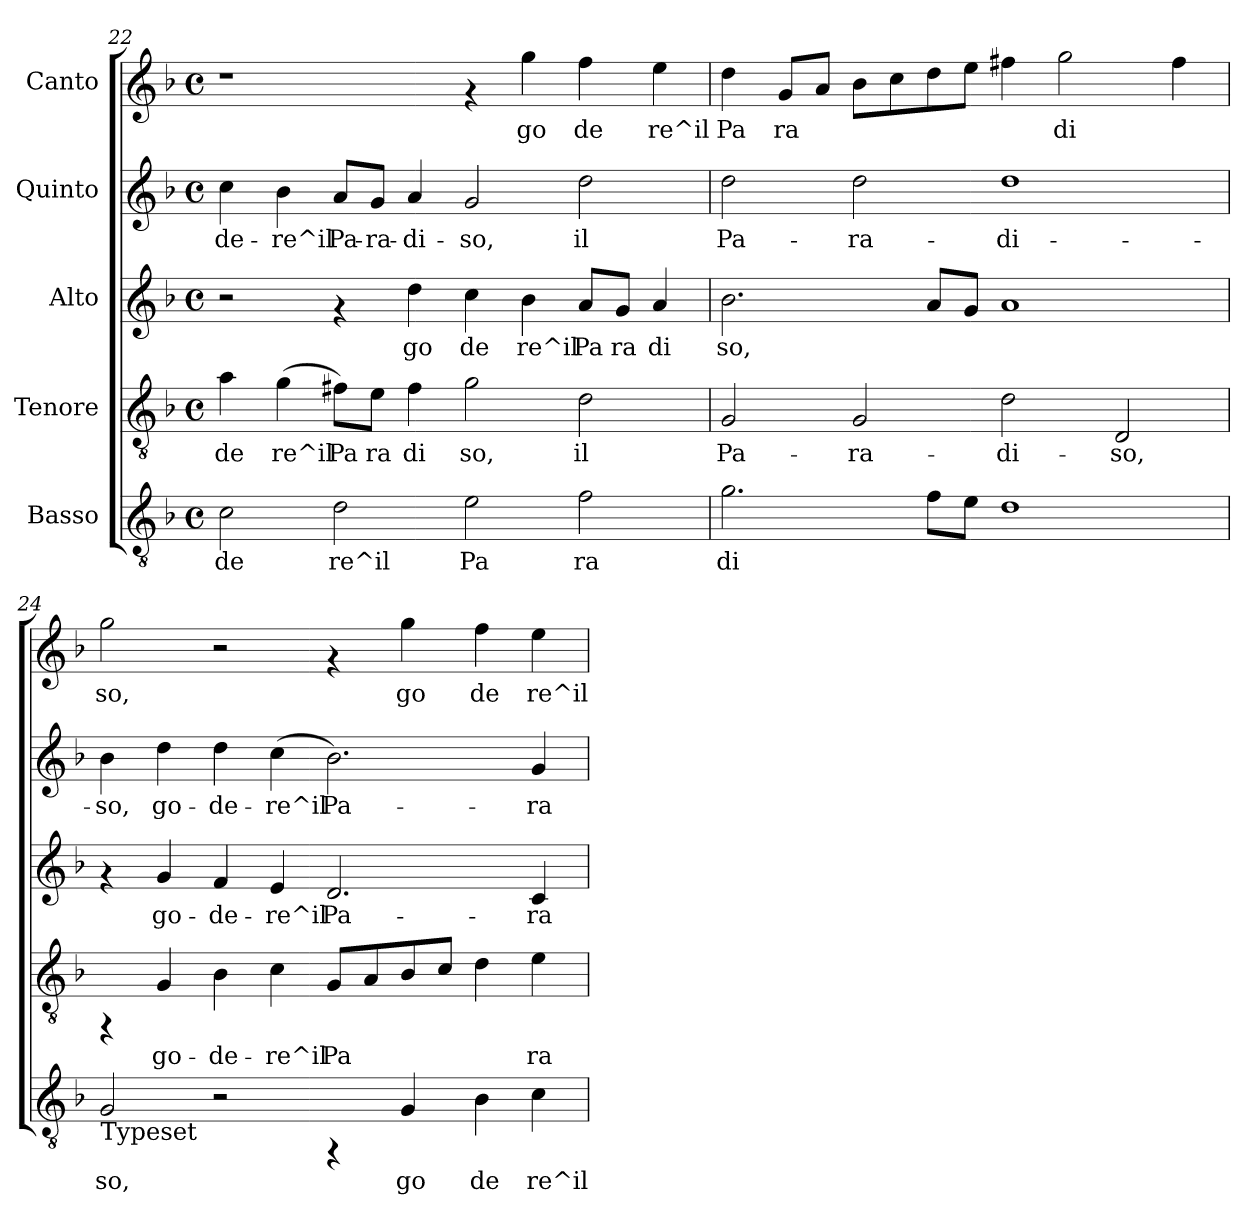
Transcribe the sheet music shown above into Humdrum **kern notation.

**kern	**text	**kern	**text	**kern	**text	**kern	**text	**kern	**text
*part5	*part5	*part4	*part4	*part3	*part3	*part2	*part2	*part1	*part1
*staff5	*staff5	*staff4	*staff4	*staff3	*staff3	*staff2	*staff2	*staff1	*staff1
*I"Basso	*	*I"Tenore	*	*I"Alto	*	*I"Quinto	*	*I"Canto	*
*clefGv2	*	*clefGv2	*	*clefG2	*	*clefG2	*	*clefG2	*
*k[b-]	*	*k[b-]	*	*k[b-]	*	*k[b-]	*	*k[b-]	*
*F:	*	*F:	*	*F:	*	*F:	*	*F:	*
*M4/4	*	*M4/4	*	*M4/4	*	*M4/4	*	*M4/4	*
*met(c)	*	*met(c)	*	*met(c)	*	*met(c)	*	*met(c)	*
=22	=22	=22	=22	=22	=22	=22	=22	=22	=22
!	!LO:LY:b:cj	!	!LO:LY:b:cj	!	!	!	!LO:LY:b:cj	!	!
2c\	de	4a\	de	2r	.	4cc\	-de-	1r	.
!	!	!	!LO:LY:b:cj	!	!	!	!LO:LY:b:cj	!	!
.	.	(<4g\	re^il	.	.	4b-\	-re^il	.	.
!	!LO:LY:b:cj	!	!LO:LY:b:cj	!	!	!	!LO:LY:b:cj	!	!
2d\	re^il	8f#X\L)	Pa	4rf	.	8a/L	Pa-	.	.
!	!	!	!LO:LY:b:cj	!	!	!	!LO:LY:b:cj	!	!
.	.	8e\J	ra	.	.	8g/J	-ra-	.	.
!	!	!	!LO:LY:b:cj	!	!LO:LY:b:cj	!	!LO:LY:b:cj	!	!
.	.	4f#\	di	4dd\	go	4a/	-di-	.	.
!	!LO:LY:b:cj	!	!LO:LY:b:cj	!	!LO:LY:b:cj	!	!LO:LY:b:cj	!	!
2e\	Pa	2g\	so,	4cc\	de	2g/	-so,	4rf	.
!	!	!	!	!	!LO:LY:b:cj	!	!	!	!LO:LY:b:cj
.	.	.	.	4b-\	re^il	.	.	4gg\	go
!	!LO:LY:b:cj	!	!LO:LY:b:cj	!	!LO:LY:b:cj	!	!LO:LY:b:cj	!	!LO:LY:b:cj
2f\	ra	2d\	il	8a/L	Pa	2dd\	il	4ff\	de
!	!	!	!	!	!LO:LY:b:cj	!	!	!	!
.	.	.	.	8g/J	ra	.	.	.	.
!	!	!	!	!	!LO:LY:b:cj	!	!	!	!LO:LY:b:cj
.	.	.	.	4a/	di	.	.	4ee\	re^il
!!LO:PB:g=z
=23	=23	=23	=23	=23	=23	=23	=23	=23	=23
!	!LO:LY:b:cj	!	!LO:LY:b:cj	!	!LO:LY:b:cj	!	!LO:LY:b:cj	!	!LO:LY:b:cj
2.g\	di	2G/	Pa-	2.b-\	so,	2dd\	Pa-	4dd\	Pa
!	!	!	!	!	!	!	!	!	!LO:LY:b:cj
.	.	.	.	.	.	.	.	8g/L	ra
!	!	!	!	!	!	!	!	!	!LO:LY:b:cj
.	.	.	.	.	.	.	.	8a/J	.
!	!	!	!LO:LY:b:cj	!	!	!	!LO:LY:b:cj	!	!LO:LY:b:cj
.	.	2G/	-ra-	.	.	2dd\	-ra-	8b-\L	.
!	!	!	!	!	!	!	!	!	!LO:LY:b:cj
.	.	.	.	.	.	.	.	8cc\	.
!	!LO:LY:b:cj	!	!	!	!LO:LY:b:cj	!	!	!	!LO:LY:b:cj
8f\L	.	.	.	8a/L	.	.	.	8dd\	.
!	!LO:LY:b:cj	!	!	!	!LO:LY:b:cj	!	!	!	!LO:LY:b:cj
8e\J	.	.	.	8g/J	.	.	.	8ee\J	.
!	!LO:LY:b:cj	!	!LO:LY:b:cj	!	!LO:LY:b:cj	!	!LO:LY:b:cj	!	!LO:LY:b:cj
1d	.	2d\	-di-	1a	.	1dd	-di-	4ff#X\	.
!	!	!	!	!	!	!	!	!	!LO:LY:b:cj
.	.	.	.	.	.	.	.	2gg\	di
!	!	!	!LO:LY:b:cj	!	!	!	!	!	!
.	.	2D/	-so,	.	.	.	.	.	.
!	!	!	!	!	!	!	!	!	!LO:LY:b:cj
.	.	.	.	.	.	.	.	4ff#\	.
=24	=24	=24	=24	=24	=24	=24	=24	=24	=24
!LO:TX:b:t=Typeset	!	!	!	!	!	!	!	!	!
!	!LO:LY:b:cj	!	!	!	!	!	!LO:LY:b:cj	!	!LO:LY:b:cj
2G/	so,	4rFF	.	4rf	.	4b-\	-so,	2gg\	so,
!	!	!	!LO:LY:b:cj	!	!LO:LY:b:cj	!	!LO:LY:b:cj	!	!
.	.	4G/	go-	4g/	go-	4dd\	go-	.	.
!	!	!	!LO:LY:b:cj	!	!LO:LY:b:cj	!	!LO:LY:b:cj	!	!
2r	.	4B-\	-de-	4f/	-de-	4dd\	-de-	2r	.
!	!	!	!LO:LY:b:cj	!	!LO:LY:b:cj	!	!LO:LY:b:cj	!	!
.	.	4c\	-re^il	4e/	-re^il	(<4cc\	-re^il	.	.
!	!	!	!LO:LY:b:cj	!	!LO:LY:b:cj	!	!LO:LY:b:cj	!	!
4rFF	.	8G/L	Pa-	2.d/	Pa-	2.b-\)	Pa-	4rf	.
!	!	!	!LO:LY:b:cj	!	!	!	!	!	!
.	.	8A/	--	.	.	.	.	.	.
!	!LO:LY:b:cj	!	!LO:LY:b:cj	!	!	!	!	!	!LO:LY:b:cj
4G/	go	8B-/	--	.	.	.	.	4gg\	go
!	!	!	!LO:LY:b:cj	!	!	!	!	!	!
.	.	8c/J	--	.	.	.	.	.	.
!	!LO:LY:b:cj	!	!LO:LY:b:cj	!	!	!	!	!	!LO:LY:b:cj
4B-\	de	4d\	--	.	.	.	.	4ff\	de
!	!LO:LY:b:cj	!	!LO:LY:b:cj	!	!LO:LY:b:cj	!	!LO:LY:b:cj	!	!LO:LY:b:cj
4c\	re^il	4e\	-ra-	4c/	-ra-	4g/	-ra-	4ee\	re^il
=	=	=	=	=	=	=	=	=	=
*-	*-	*-	*-	*-	*-	*-	*-	*-	*-
